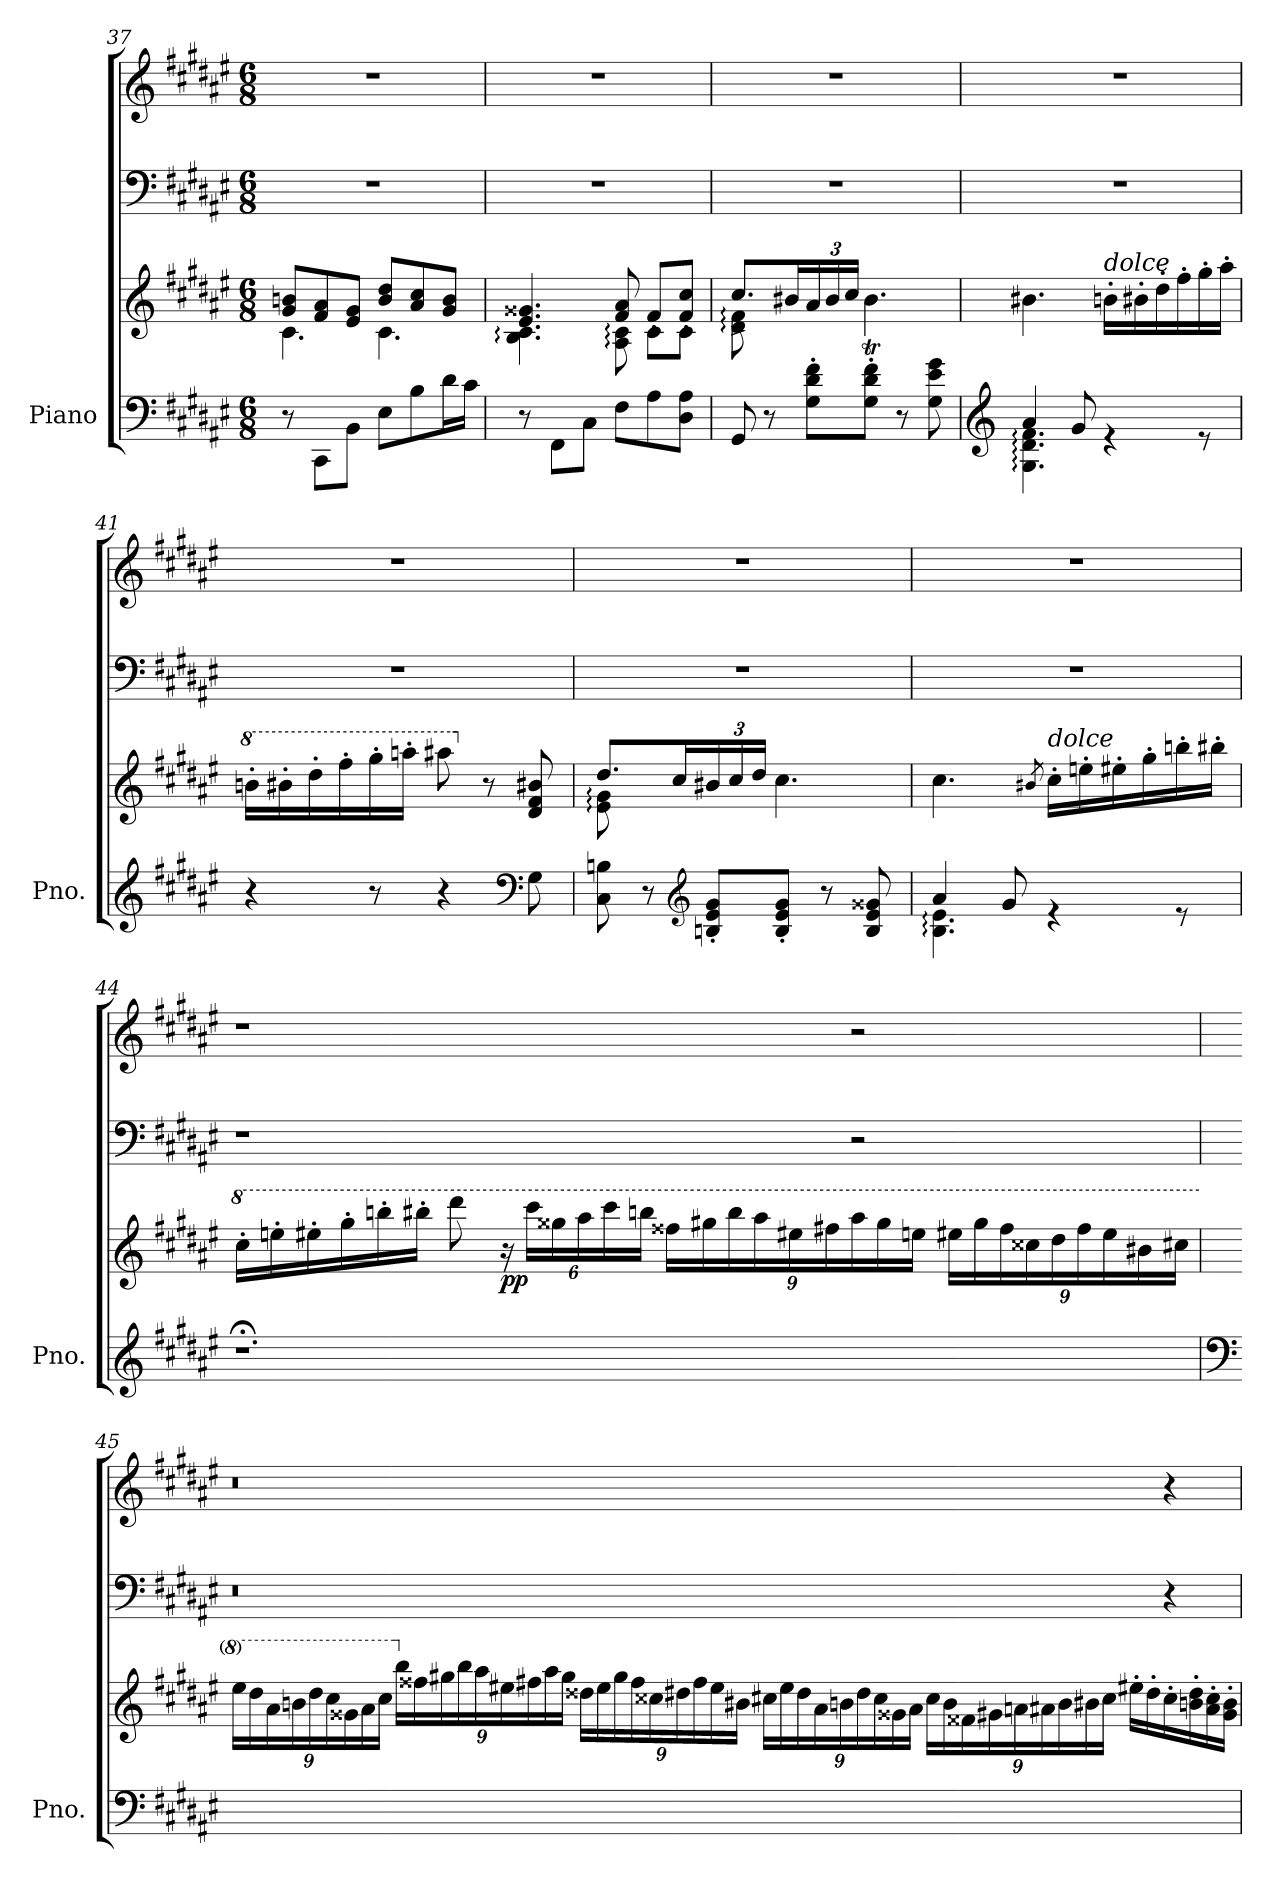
**kern	**kern	**kern	**kern	**dynam
*part1	*part1	*part1	*part1	*part1
*staff4	*staff3	*staff2	*staff1	*staff1/2/3/4
*I"Piano	*	*	*	*
*I'Pno.	*	*	*	*
*clefF4	*clefG2	*clefF4	*clefG2	*
*k[f#c#g#d#a#e#]	*k[f#c#g#d#a#e#]	*k[f#c#g#d#a#e#]	*k[f#c#g#d#a#e#]	*
*M6/8	*M6/8	*M6/8	*M6/8	*
=37	=37	=37	=37	=37
*	*^	*	*	*
8r	4.c#\	8g#/ 8bn/L	2.r	2.r	.
8CC#\L	.	8f#/ 8a#/	.	.	.
8BB\J	.	8e#/ 8g#/J	.	.	.
8E#\L	4.c#:\	8b/ 8dd#/L	.	.	.
8B\	.	8a#/ 8cc#/	.	.	.
16d#\L	.	8g#/ 8b/J	.	.	.
16c#\JJ	.	.	.	.	.
=38	=38	=38	=38	=38	=38
8r	4.B\: 4.c#\:	4.e#/ 4.g##X/	2.r	2.r	.
8FF#\L	.	.	.	.	.
8C#\J	.	.	.	.	.
8F#\L	8A#\: 8c#\:	8f#/ 8a#/	.	.	.
8A#\	8c#\L	8f#'/L	.	.	.
8D#\ 8A#\J	8c#\J	8f#/' 8cc#/'J	.	.	.
!!LO:LB:g=z
=39	=39	=39	=39	=39	=39
8GG#/	8d#\: 8f#\:	8.cc#^/L	2.r	2.r	.
8r	8ryy	.	.	.	.
.	.	16b#X/L	.	.	.
*	*	*Xbrackettup	*	*	*
8G#\' 8d#\' 8f#\'L	2ryy	24a#/	.	.	.
.	.	24b#/	.	.	.
.	.	24cc#/JJ	.	.	.
8G#\' 8d#\' 8f#\'J	.	4.b#t\	.	.	.
8r	.	.	.	.	.
8G#\ 8e#\ 8g#\	.	.	.	.	.
*	*v	*v	*	*	*
=40	=40	=40	=40	=40
*clefG2	*	*	*	*
*^	*	*	*	*
4a#/	4.G#\: 4.d#\: 4.f#\:	4.b#X\	2.r	2.r	.
8g#/	.	.	.	.	.
!	!	!LO:TX:a:i:t=dolce	!	!	!
4re	8ryy	16bn'\LL	.	.	.
.	.	16b#X'\	.	.	.
.	4ryy	16dd#'\	.	.	.
.	.	16ff#'\	.	.	.
8re	.	16gg#'\	.	.	.
.	.	16aa#'\JJ	.	.	.
*v	*v	*	*	*	*
=41	=41	=41	=41	=41
*	*8va	*	*	*
4r	16bbn'\LL	2.r	2.r	.
.	16bb#X'\	.	.	.
.	16ddd#'\	.	.	.
.	16fff#'\	.	.	.
8r	16ggg#'\	.	.	.
.	16aaan'\JJ	.	.	.
4r	8aaa#X\	.	.	.
*	*X8va	*	*	*
.	8r	.	.	.
*clefF4	*	*	*	*
8G#\	8d#/ 8f#/ 8b#X/	.	.	.
=42	=42	=42	=42	=42
*	*^	*	*	*
8C#\ 8Bn\	8e#\: 8g#\:	8.dd#/L	2.r	2.r	.
8r	8ryy	.	.	.	.
.	.	16cc#/L	.	.	.
*clefG2	*	*	*	*	*
8Bn/' 8e#/' 8g#/'L	2ryy	24b#X/	.	.	.
.	.	24cc#/	.	.	.
.	.	24dd#/JJ	.	.	.
8B/' 8e#/' 8g#/'J	.	4.cc#\	.	.	.
8r	.	.	.	.	.
8B/ 8e#/ 8g##X/	.	.	.	.	.
*	*v	*v	*	*	*
!!LO:LB:g=z
=43	=43	=43	=43	=43
*^	*	*	*	*
4a#/	4.B\: 4.e#\:	4.cc#\	2.r	2.r	.
8g#/	.	.	.	.	.
.	.	8qb#X/	.	.	.
!	!	!LO:TX:a:i:t=dolce	!	!	!
4re	8ryy	16cc#'\LL	.	.	.
.	.	16een'\	.	.	.
.	4ryy	16ee#X'\	.	.	.
.	.	16gg#'\	.	.	.
8re	.	16bbn'\	.	.	.
.	.	16bb#X'\JJ	.	.	.
*v	*v	*	*	*	*
=44	=44	=44	=44	=44
*	*8va	*	*	*
1.r;<	16ccc#'\LL	1r	1r	.
.	16eeen'\	.	.	.
.	16eee#X'\	.	.	.
.	16ggg#'\	.	.	.
.	16bbbn'\	.	.	.
.	16bbb#X'\JJ	.	.	.
.	8dddd#\	.	.	.
!	!	!	!	!LO:DY:b=3
.	24r	.	.	pp
.	24cccc#\LL	.	.	.
.	24ggg##X\	.	.	.
.	24aaa#\	.	.	.
.	24cccc#\	.	.	.
.	24bbbn\JJ	.	.	.
.	24fff##X\LL	.	.	.
.	24ggg#X\	.	.	.
.	24bbb\	.	.	.
.	24aaa#\	.	.	.
.	24eee#X\	.	.	.
.	24fff#X\	.	.	.
.	24aaa#\	2r	2r	.
.	24ggg#\	.	.	.
.	24eeen\JJ	.	.	.
.	24eee#X\LL	.	.	.
.	24ggg#\	.	.	.
.	24fff#\	.	.	.
.	24ccc##X\	.	.	.
.	24ddd#\	.	.	.
.	24fff#\	.	.	.
.	24eee#\	.	.	.
.	24bb#X\	.	.	.
.	24ccc#X\JJ	.	.	.
!!LO:PB:g=z
=45	=45	=45	=45	=45
*clefF4	*	*	*	*
0ryy	24eee#\LL	0r	0r	.
.	24ddd#\	.	.	.
.	24aa#\	.	.	.
.	24bbn\	.	.	.
.	24ddd#\	.	.	.
.	24ccc#\	.	.	.
.	24gg##X\	.	.	.
.	24aa#\	.	.	.
.	24ccc#\JJ	.	.	.
*	*X8va	*	*	*
.	24bb\LL	.	.	.
.	24ff##X\	.	.	.
.	24gg#X\	.	.	.
.	24bb\	.	.	.
.	24aa#\	.	.	.
.	24ee#X\	.	.	.
.	24ff#X\	.	.	.
.	24aa#\	.	.	.
.	24gg#\JJ	.	.	.
.	24dd##X\LL	.	.	.
.	24ee#\	.	.	.
.	24gg#\	.	.	.
.	24ff#\	.	.	.
.	24cc##X\	.	.	.
.	24dd#X\	.	.	.
.	24ff#\	.	.	.
.	24ee#\	.	.	.
.	24b#X\JJ	.	.	.
.	24cc#X\LL	.	.	.
.	24ee#\	.	.	.
.	24dd#\	.	.	.
.	24a#\	.	.	.
.	24bn\	.	.	.
.	24dd#\	.	.	.
.	24cc#\	.	.	.
.	24g##X\	.	.	.
.	24a#\JJ	.	.	.
.	24cc#\LL	.	.	.
.	24b\	.	.	.
.	24f##X\	.	.	.
.	24g#X\	.	.	.
.	24an\	.	.	.
.	24a#X\	.	.	.
.	24b\	.	.	.
.	24b#X\	.	.	.
.	24cc#\JJ	.	.	.
.	16ee#X'\LL	.	.	.
.	16dd#'\	.	.	.
4ryy	16cc#'\	4r	4r	.
.	16bn\' 16dd#\'	.	.	.
.	16a#\' 16cc#\'	.	.	.
.	16g#\' 16b\'JJ	.	.	.
=	=	=	=	=
*-	*-	*-	*-	*-
